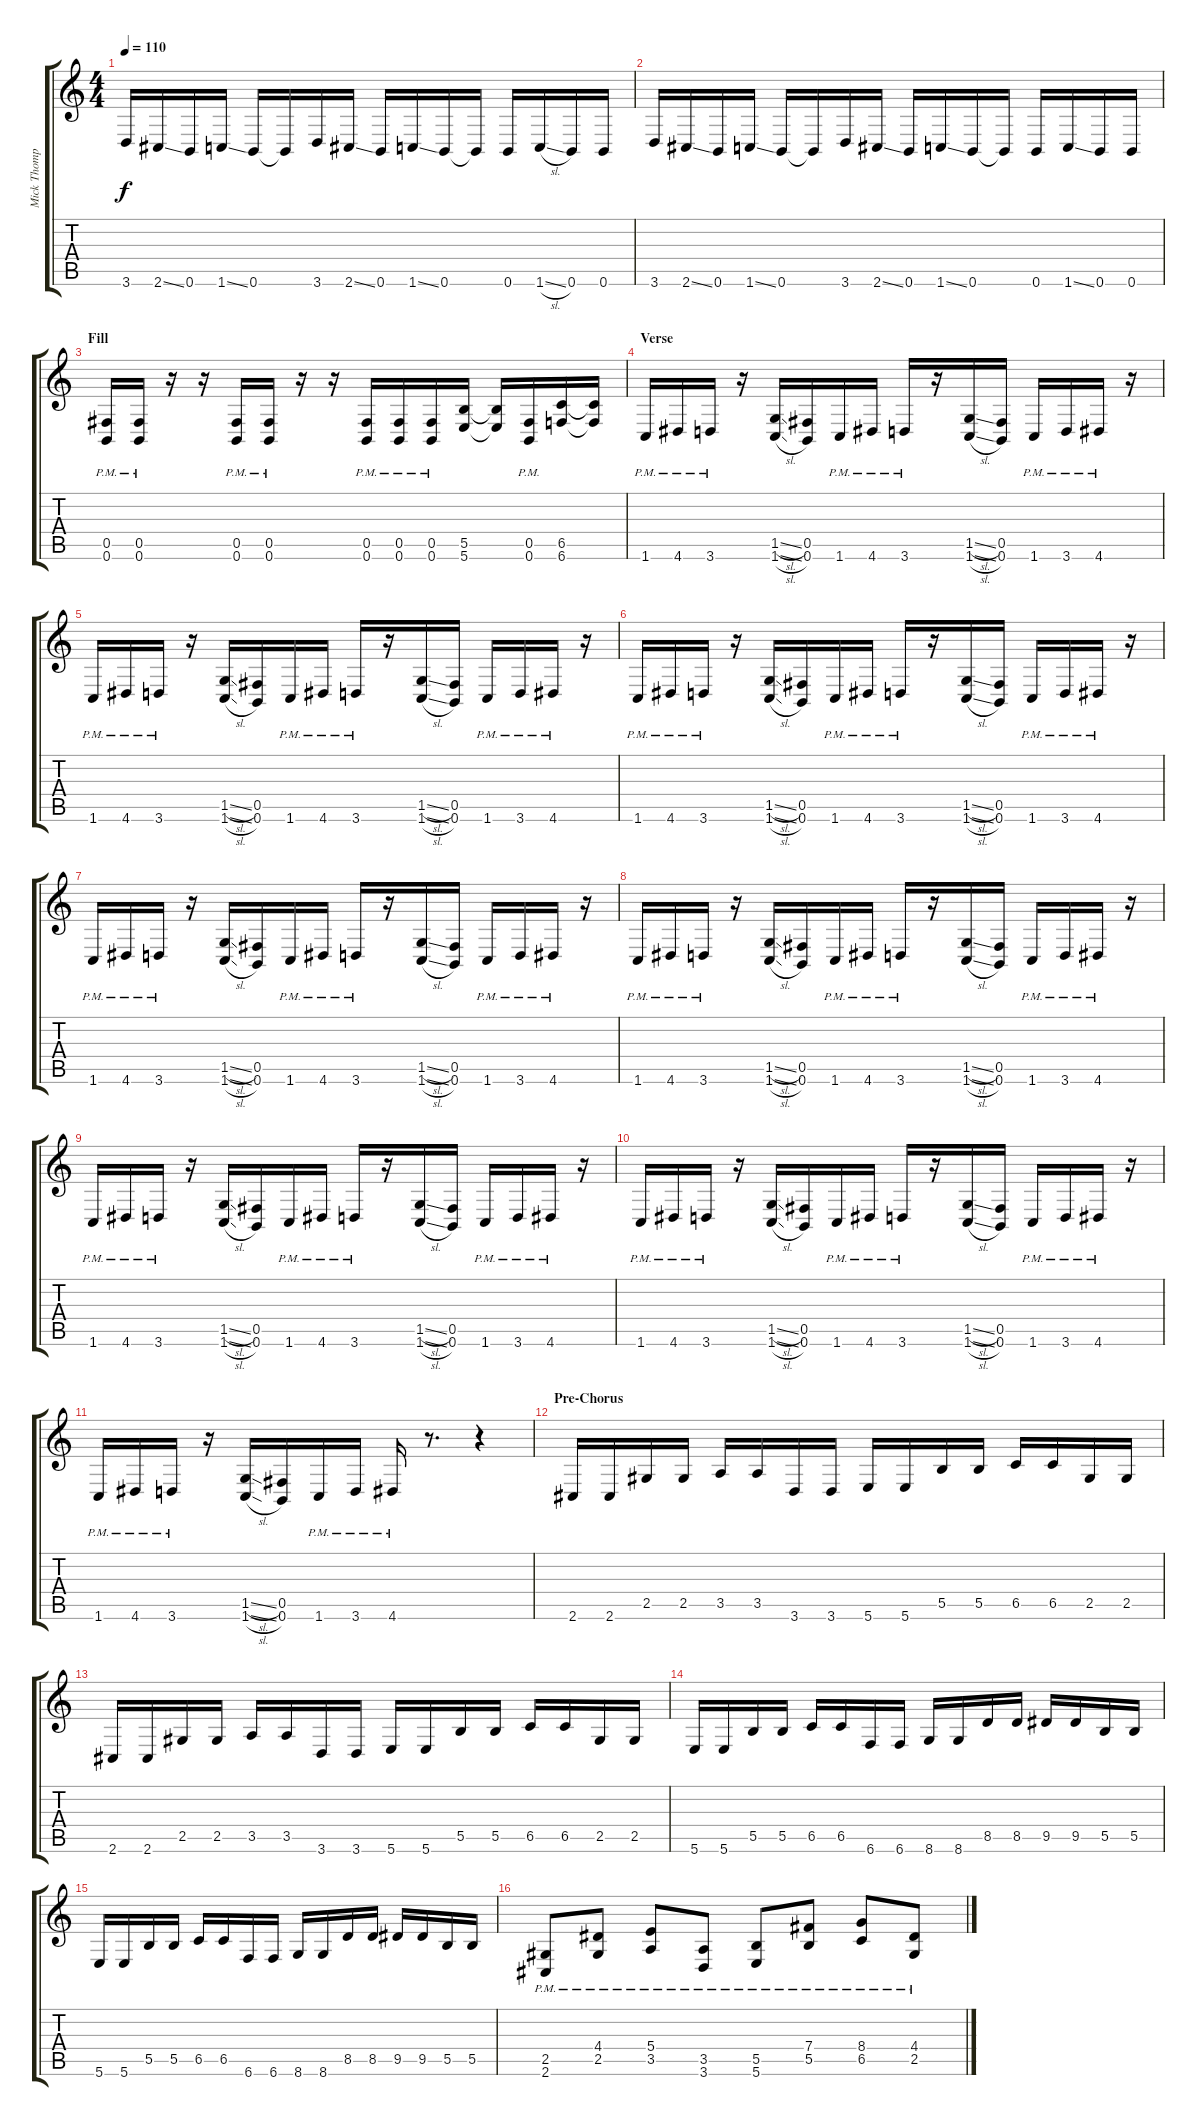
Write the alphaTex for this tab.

\track ("Mick Thompson" "Mick Thomp") {instrument distortionguitar}
\staff {score tabs}
\tuning (Db4 Ab3 E3 B2 Gb2 B1) {hide}
\ts (4 4)
\tempo 110
\clef g2
\ks c
3.6.16{dy f} 2.6{ss}.16 0.6.16 1.6{ss}.16 0.6.16 0.6{t}.16 3.6.16 2.6{ss}.16 0.6.16 1.6{ss}.16 0.6.16 0.6{t}.16 0.6.16 1.6{sl}.16 0.6.16 0.6.16 |
3.6.16 2.6{ss}.16 0.6.16 1.6{ss}.16 0.6.16 0.6{t}.16 3.6.16 2.6{ss}.16 0.6.16 1.6{ss}.16 0.6.16 0.6{t}.16 0.6.16 1.6{ss}.16 0.6.16 0.6.16 |
\section ("" "Fill")
(0.5{pm} 0.6{pm}).16 (0.5{pm} 0.6{pm}).16 r.16 r.16 (0.5{pm} 0.6{pm}).16 (0.5{pm} 0.6{pm}).16 r.16 r.16 (0.5{pm} 0.6{pm}).16 (0.5{pm} 0.6{pm}).16 (0.5{pm} 0.6{pm}).16 (5.5 5.6).16 (5.5{t} 5.6{t}).16 (0.5{pm} 0.6{pm}).16 (6.5 6.6).16 (6.5{t} 6.6{t}).16 |
\section ("" "Verse")
1.6{pm}.16 4.6{pm}.16 3.6{pm}.16 r.16 (1.5{sl} 1.6{sl}).16 (0.5 0.6).16 1.6{pm}.16 4.6{pm}.16 3.6{pm}.16 r.16 (1.5{sl} 1.6{sl}).16 (0.5 0.6).16 1.6{pm}.16 3.6{pm}.16 4.6{pm}.16 r.16 |
1.6{pm}.16 4.6{pm}.16 3.6{pm}.16 r.16 (1.5{sl} 1.6{sl}).16 (0.5 0.6).16 1.6{pm}.16 4.6{pm}.16 3.6{pm}.16 r.16 (1.5{sl} 1.6{sl}).16 (0.5 0.6).16 1.6{pm}.16 3.6{pm}.16 4.6{pm}.16 r.16 |
1.6{pm}.16 4.6{pm}.16 3.6{pm}.16 r.16 (1.5{sl} 1.6{sl}).16 (0.5 0.6).16 1.6{pm}.16 4.6{pm}.16 3.6{pm}.16 r.16 (1.5{sl} 1.6{sl}).16 (0.5 0.6).16 1.6{pm}.16 3.6{pm}.16 4.6{pm}.16 r.16 |
1.6{pm}.16 4.6{pm}.16 3.6{pm}.16 r.16 (1.5{sl} 1.6{sl}).16 (0.5 0.6).16 1.6{pm}.16 4.6{pm}.16 3.6{pm}.16 r.16 (1.5{sl} 1.6{sl}).16 (0.5 0.6).16 1.6{pm}.16 3.6{pm}.16 4.6{pm}.16 r.16 |
1.6{pm}.16 4.6{pm}.16 3.6{pm}.16 r.16 (1.5{sl} 1.6{sl}).16 (0.5 0.6).16 1.6{pm}.16 4.6{pm}.16 3.6{pm}.16 r.16 (1.5{sl} 1.6{sl}).16 (0.5 0.6).16 1.6{pm}.16 3.6{pm}.16 4.6{pm}.16 r.16 |
1.6{pm}.16 4.6{pm}.16 3.6{pm}.16 r.16 (1.5{sl} 1.6{sl}).16 (0.5 0.6).16 1.6{pm}.16 4.6{pm}.16 3.6{pm}.16 r.16 (1.5{sl} 1.6{sl}).16 (0.5 0.6).16 1.6{pm}.16 3.6{pm}.16 4.6{pm}.16 r.16 |
1.6{pm}.16 4.6{pm}.16 3.6{pm}.16 r.16 (1.5{sl} 1.6{sl}).16 (0.5 0.6).16 1.6{pm}.16 4.6{pm}.16 3.6{pm}.16 r.16 (1.5{sl} 1.6{sl}).16 (0.5 0.6).16 1.6{pm}.16 3.6{pm}.16 4.6{pm}.16 r.16 |
1.6{pm}.16 4.6{pm}.16 3.6{pm}.16 r.16 (1.5{sl} 1.6{sl}).16 (0.5 0.6).16 1.6{pm}.16 3.6{pm}.16 4.6{pm}.16 r.8{d} r.4 |
\section ("" "Pre-Chorus")
2.6.16 2.6.16 2.5.16 2.5.16 3.5.16 3.5.16 3.6.16 3.6.16 5.6.16 5.6.16 5.5.16 5.5.16 6.5.16 6.5.16 2.5.16 2.5.16 |
2.6.16 2.6.16 2.5.16 2.5.16 3.5.16 3.5.16 3.6.16 3.6.16 5.6.16 5.6.16 5.5.16 5.5.16 6.5.16 6.5.16 2.5.16 2.5.16 |
5.6.16 5.6.16 5.5.16 5.5.16 6.5.16 6.5.16 6.6.16 6.6.16 8.6.16 8.6.16 8.5.16 8.5.16 9.5.16 9.5.16 5.5.16 5.5.16 |
5.6.16 5.6.16 5.5.16 5.5.16 6.5.16 6.5.16 6.6.16 6.6.16 8.6.16 8.6.16 8.5.16 8.5.16 9.5.16 9.5.16 5.5.16 5.5.16 |
(2.5{pm} 2.6{pm}).8 (4.4{pm} 2.5{pm}).8 (5.4{pm} 3.5{pm}).8 (3.5{pm} 3.6{pm}).8 (5.5{pm} 5.6{pm}).8 (7.4{pm} 5.5{pm}).8 (8.4{pm} 6.5{pm}).8 (4.4{pm} 2.5{pm}).8
